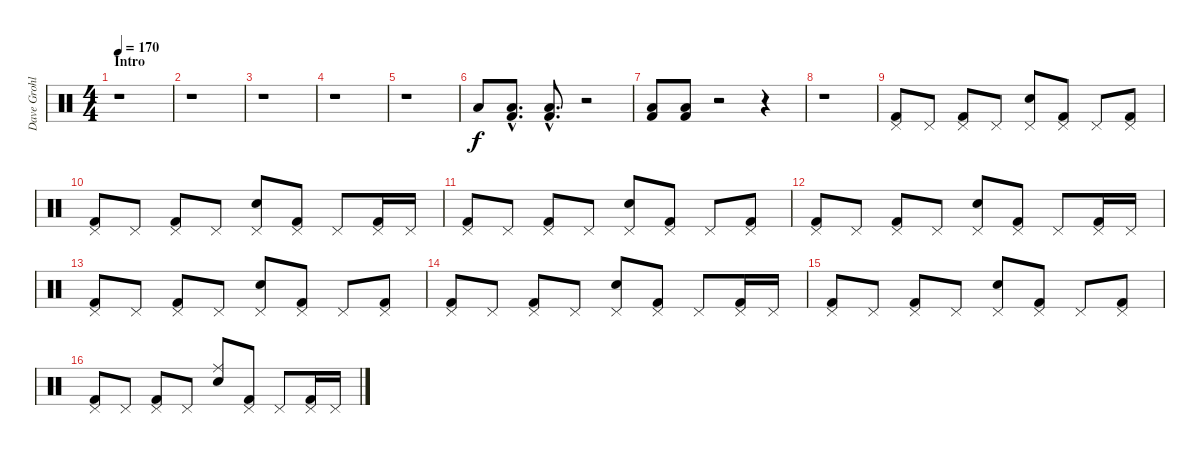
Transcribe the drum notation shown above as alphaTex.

\track ("Dave Grohl (Drums)" "Dave Grohl") {instrument percussion}
\staff {score}
\articulation defaults
\ts (4 4)
\section ("" "Intro")
\tempo 170
\clef neutral
\ks c
r.1{dy f} |
r.1 |
r.1 |
r.1 |
r.1 |
"Low Tom (hit)".8 ("Kick (hit) 2"{hac} "Low Tom (hit)"{hac}).8{d} ("Kick (hit) 2"{hac} "Low Tom (hit)"{hac}).8{d} r.2 |
("Kick (hit) 2" "Low Floor Tom (hit)").8 ("Kick (hit) 2" "Low Floor Tom (hit)").8 r.2 r.4 |
r.1 |
("Pedal Hi-Hat (hit)" "Kick (hit) 2").8 "Pedal Hi-Hat (hit)".8 ("Pedal Hi-Hat (hit)" "Kick (hit) 2").8 "Pedal Hi-Hat (hit)".8 ("Pedal Hi-Hat (hit)" "Electric Snare (hit)").8 ("Pedal Hi-Hat (hit)" "Kick (hit) 2").8 "Pedal Hi-Hat (hit)".8 ("Pedal Hi-Hat (hit)" "Kick (hit) 2").8 |
("Pedal Hi-Hat (hit)" "Kick (hit) 2").8 "Pedal Hi-Hat (hit)".8 ("Pedal Hi-Hat (hit)" "Kick (hit) 2").8 "Pedal Hi-Hat (hit)".8 ("Pedal Hi-Hat (hit)" "Electric Snare (hit)").8 ("Pedal Hi-Hat (hit)" "Kick (hit) 2").8 "Pedal Hi-Hat (hit)".8 ("Pedal Hi-Hat (hit)" "Kick (hit) 2").16 "Pedal Hi-Hat (hit)".16 |
("Pedal Hi-Hat (hit)" "Kick (hit) 2").8 "Pedal Hi-Hat (hit)".8 ("Pedal Hi-Hat (hit)" "Kick (hit) 2").8 "Pedal Hi-Hat (hit)".8 ("Pedal Hi-Hat (hit)" "Electric Snare (hit)").8 ("Pedal Hi-Hat (hit)" "Kick (hit) 2").8 "Pedal Hi-Hat (hit)".8 ("Pedal Hi-Hat (hit)" "Kick (hit) 2").8 |
("Pedal Hi-Hat (hit)" "Kick (hit) 2").8 "Pedal Hi-Hat (hit)".8 ("Pedal Hi-Hat (hit)" "Kick (hit) 2").8 "Pedal Hi-Hat (hit)".8 ("Pedal Hi-Hat (hit)" "Electric Snare (hit)").8 ("Pedal Hi-Hat (hit)" "Kick (hit) 2").8 "Pedal Hi-Hat (hit)".8 ("Pedal Hi-Hat (hit)" "Kick (hit) 2").16 "Pedal Hi-Hat (hit)".16 |
("Pedal Hi-Hat (hit)" "Kick (hit) 2").8 "Pedal Hi-Hat (hit)".8 ("Pedal Hi-Hat (hit)" "Kick (hit) 2").8 "Pedal Hi-Hat (hit)".8 ("Pedal Hi-Hat (hit)" "Electric Snare (hit)").8 ("Pedal Hi-Hat (hit)" "Kick (hit) 2").8 "Pedal Hi-Hat (hit)".8 ("Pedal Hi-Hat (hit)" "Kick (hit) 2").8 |
("Pedal Hi-Hat (hit)" "Kick (hit) 2").8 "Pedal Hi-Hat (hit)".8 ("Pedal Hi-Hat (hit)" "Kick (hit) 2").8 "Pedal Hi-Hat (hit)".8 ("Pedal Hi-Hat (hit)" "Electric Snare (hit)").8 ("Pedal Hi-Hat (hit)" "Kick (hit) 2").8 "Pedal Hi-Hat (hit)".8 ("Pedal Hi-Hat (hit)" "Kick (hit) 2").16 "Pedal Hi-Hat (hit)".16 |
("Pedal Hi-Hat (hit)" "Kick (hit) 2").8 "Pedal Hi-Hat (hit)".8 ("Pedal Hi-Hat (hit)" "Kick (hit) 2").8 "Pedal Hi-Hat (hit)".8 ("Pedal Hi-Hat (hit)" "Electric Snare (hit)").8 ("Pedal Hi-Hat (hit)" "Kick (hit) 2").8 "Pedal Hi-Hat (hit)".8 ("Pedal Hi-Hat (hit)" "Kick (hit) 2").8 |
("Pedal Hi-Hat (hit)" "Kick (hit) 2").8 "Pedal Hi-Hat (hit)".8 ("Pedal Hi-Hat (hit)" "Kick (hit) 2").8 "Pedal Hi-Hat (hit)".8 ("Ride (middle)" "Electric Snare (hit)").8 ("Pedal Hi-Hat (hit)" "Kick (hit) 2").8 "Pedal Hi-Hat (hit)".8 ("Pedal Hi-Hat (hit)" "Kick (hit) 2").16 "Pedal Hi-Hat (hit)".16
